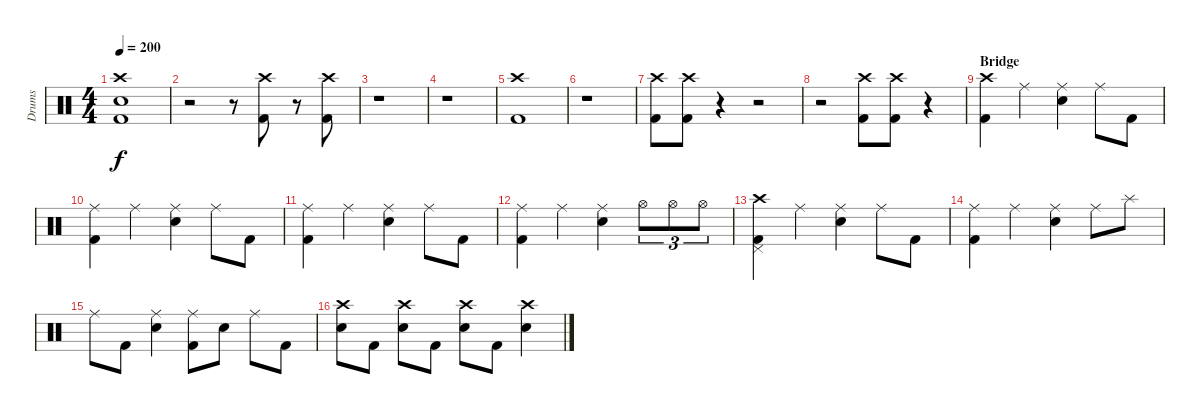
\track ("Drums" "Drums") {instrument percussion}
\staff {score}
\articulation defaults
\ts (4 4)
\tempo 200
\clef neutral
\ks c
("Crash high (hit)" "Electric Snare (hit)" "Kick (hit) 2").1{dy f} |
r.2 r.8 ("Crash high (hit)" "Kick (hit) 2").8 r.8 ("Crash high (hit)" "Kick (hit) 2").8 |
r.1 |
r.1 |
("Crash high (hit)" "Kick (hit) 2").1 |
r.1 |
("Crash high (hit)" "Kick (hit) 2").8 ("Crash high (hit)" "Kick (hit) 2").8 r.4 r.2 |
r.2 ("Crash high (hit)" "Kick (hit) 2").8 ("Crash high (hit)" "Kick (hit) 2").8 r.4 |
\section ("" "Bridge")
("Crash high (hit)" "Kick (hit) 2").4 "Ride (middle)".4 ("Ride (middle)" "Electric Snare (hit)").4 "Ride (middle)".8 "Kick (hit) 2".8 |
("Ride (middle)" "Kick (hit) 2").4 "Ride (middle)".4 ("Ride (middle)" "Electric Snare (hit)").4 "Ride (middle)".8 "Kick (hit) 2".8 |
("Ride (middle)" "Kick (hit) 2").4 "Ride (middle)".4 ("Ride (middle)" "Electric Snare (hit)").4 "Ride (middle)".8 "Kick (hit) 2".8 |
("Ride (middle)" "Kick (hit) 2").4 "Ride (middle)".4 ("Ride (middle)" "Electric Snare (hit)").4 "Hi-Hat (open)".8{tu (3 2)} "Hi-Hat (open)".8{tu (3 2)} "Hi-Hat (open)".8{tu (3 2)} |
("Crash high (hit)" "Pedal Hi-Hat (hit)" "Kick (hit) 2").4 "Ride (middle)".4 ("Ride (middle)" "Electric Snare (hit)").4 "Ride (middle)".8 "Kick (hit) 2".8 |
("Ride (middle)" "Kick (hit) 2").4 "Ride (middle)".4 ("Ride (middle)" "Electric Snare (hit)").4 "Ride (middle)".8 "Splash (hit)".8 |
"Ride (middle)".8 "Kick (hit) 2".8 ("Ride (middle)" "Electric Snare (hit)").4 ("Ride (middle)" "Kick (hit) 2").8 "Electric Snare (hit)".8 "Ride (middle)".8 "Kick (hit) 2".8 |
("Crash high (hit)" "Electric Snare (hit)").8 "Kick (hit) 2".8 ("Crash high (hit)" "Electric Snare (hit)").8 "Kick (hit) 2".8 ("Crash high (hit)" "Electric Snare (hit)").8 "Kick (hit) 2".8 ("Crash high (hit)" "Electric Snare (hit)").4
